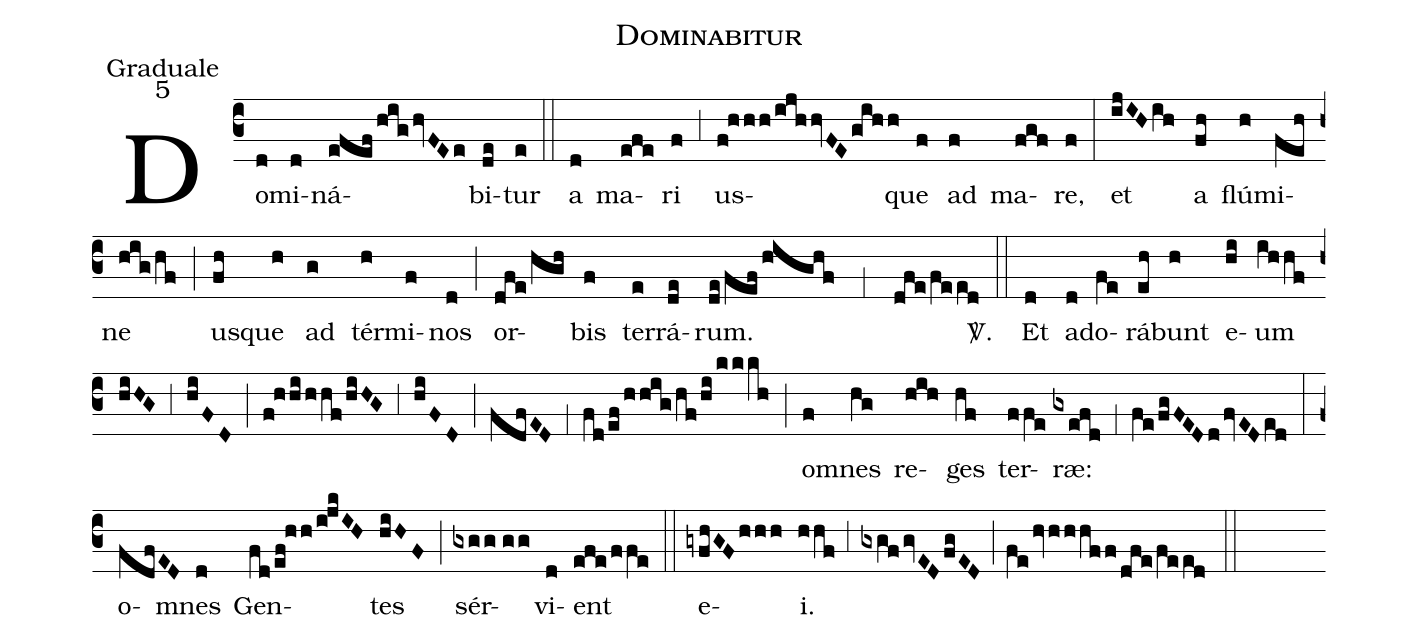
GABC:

name:Dominabitur;
office-part:Graduale;
mode:5;
%%
(c3) Do(d)mi(d)ná(efefhighvFEe)bi(de)tur(e) (::)
a(d) ma(efe)ri(f) (;3) us(f!hhh/ijhhvFEgihh)que(f) ad(f) ma(fgf)re,(f) (:)
et(ijIHih) a(fh) flú(h)mi(feh)ne(hig/hf) (;)
us(fh)que(h) ad(g) tér(h)mi(f)nos(d) (;)
or(dfe/hgh)bis(f) ter(e)rá(de)rum.(de/fef/highf;1dfe/feed)
<sp>V/</sp>.(::)
Et(d) ad(d)o(fe)rá(eh)bunt(h)
e(hi)um(ihhf/hiHG;3hiFD;f!hhi/hhf/hiHG;3hiFD;fdfED;1fd/ef/hhig/hf/hi/kkkh) (;)
o(f)mnes(hg) re(hih)ges(hf) ter(ffe)ræ:(gxefd;1fe/fgFEDdfvEDed) (:)
o(fdfED)mnes(d) Gen(fd/ef!hh/i!jkIH)tes(hiHF) (;)
sér(gxgg//gg)vi(d)ent(efe/ffe) (::)
e(gyfhGFhhh)i.(hhf;3gxgf/gvEDfgED;fehvhhhff/dfe/feed) (::)
